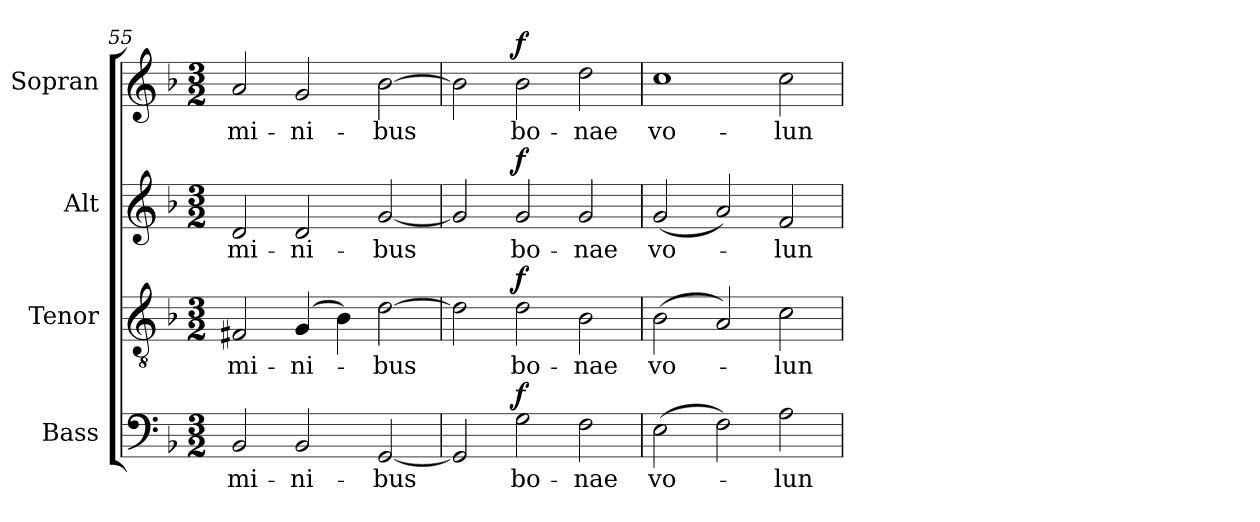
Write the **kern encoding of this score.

**kern	**text	**dynam	**kern	**text	**dynam	**kern	**text	**dynam	**kern	**text	**dynam
*part4	*part4	*part4	*part3	*part3	*part3	*part2	*part2	*part2	*part1	*part1	*part1
*staff4	*staff4	*staff4	*staff3	*staff3	*staff3	*staff2	*staff2	*staff2	*staff1	*staff1	*staff1
*I"Bass	*	*	*I"Tenor	*	*	*I"Alt	*	*	*I"Sopran	*	*
*I'B.	*	*	*I'T.	*	*	*I'A.	*	*	*I'S.	*	*
*clefF4	*	*	*clefGv2	*	*	*clefG2	*	*	*clefG2	*	*
*k[b-]	*	*	*k[b-]	*	*	*k[b-]	*	*	*k[b-]	*	*
*F:	*	*	*F:	*	*	*F:	*	*	*F:	*	*
*M3/2	*	*	*M3/2	*	*	*M3/2	*	*	*M3/2	*	*
=55	=55	=55	=55	=55	=55	=55	=55	=55	=55	=55	=55
!	!LO:LY:b	!	!	!LO:LY:b	!	!	!LO:LY:b	!	!	!LO:LY:b	!
2BB-/	-mi-	.	2F#X/	-mi-	.	2d/	-mi-	.	2a/	-mi-	.
!	!LO:LY:b	!	!	!LO:LY:b	!	!	!LO:LY:b	!	!	!LO:LY:b	!
2BB-/	-ni-	.	(>4G/	-ni-	.	2d/	-ni-	.	2g/	-ni-	.
.	.	.	4B-\)	.	.	.	.	.	.	.	.
!	!LO:LY:b	!	!	!LO:LY:b	!	!	!LO:LY:b	!	!	!LO:LY:b	!
[2GG/	-bus	.	[2d\	-bus	.	[2g/	-bus	.	[2b-\	-bus	.
=56	=56	=56	=56	=56	=56	=56	=56	=56	=56	=56	=56
2GG/]	.	.	2d\]	.	.	2g/]	.	.	2b-\]	.	.
!	!LO:LY:b	!LO:DY:a	!	!LO:LY:b	!LO:DY:a	!	!LO:LY:b	!LO:DY:a	!	!LO:LY:b	!LO:DY:a
2G\	bo-	f	2d\	bo-	f	2g/	bo-	f	2b-\	bo-	f
!	!LO:LY:b	!	!	!LO:LY:b	!	!	!LO:LY:b	!	!	!LO:LY:b	!
2F\	-nae	.	2B-\	-nae	.	2g/	-nae	.	2dd\	-nae	.
=57	=57	=57	=57	=57	=57	=57	=57	=57	=57	=57	=57
!	!LO:LY:b	!	!	!LO:LY:b	!	!	!LO:LY:b	!	!	!LO:LY:b	!
(>2E\	vo-	.	(>2B-\	vo-	.	(<2g/	vo-	.	1cc	vo-	.
2F\)	.	.	2A/)	.	.	2a/)	.	.	.	.	.
!	!LO:LY:b	!	!	!LO:LY:b	!	!	!LO:LY:b	!	!	!LO:LY:b	!
2A\	-lun-	.	2c\	-lun-	.	2f/	-lun-	.	2cc\	-lun-	.
=	=	=	=	=	=	=	=	=	=	=	=
*-	*-	*-	*-	*-	*-	*-	*-	*-	*-	*-	*-
